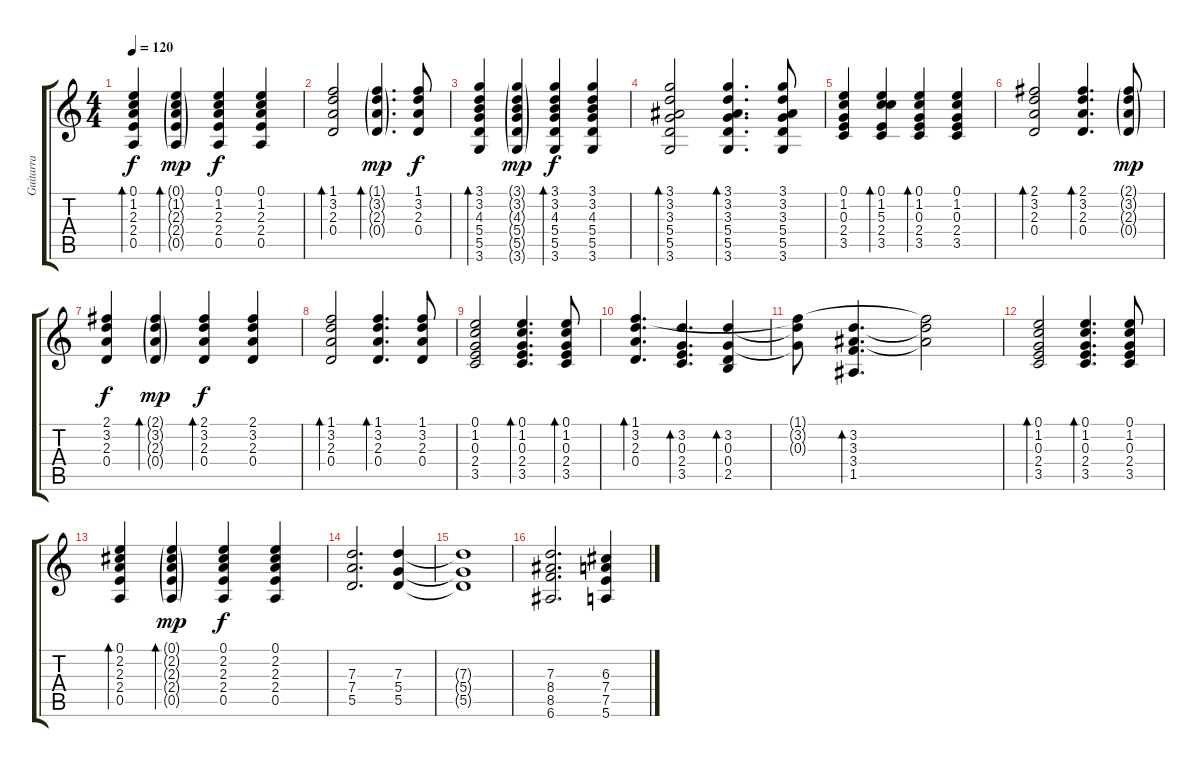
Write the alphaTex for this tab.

\track ("Guitarra" "Guitarra") {instrument acousticguitarsteel}
\staff {score tabs}
\tuning (E4 B3 G3 D3 A2 E2) {hide}
\ts (4 4)
\tempo 120
\clef g2
\ks c
(0.1 1.2 2.3 2.4 0.5).4{bd 60 dy f} (0.1{g} 1.2{g} 2.3{g} 2.4{g} 0.5{g}).4{bd 60 dy mp} (0.1 1.2 2.3 2.4 0.5).4{dy f} (0.1 1.2 2.3 2.4 0.5).4 |
(1.1 3.2 2.3 0.4).2{bd 60} (1.1{g} 3.2{g} 2.3{g} 0.4{g}).4{d bd 60 dy mp} (1.1 3.2 2.3 0.4).8{dy f} |
(3.1 3.2 4.3 5.4 5.5 3.6).4{bd 60} (3.1{g} 3.2{g} 4.3{g} 5.4{g} 5.5{g} 3.6{g}).4{dy mp} (3.1 3.2 4.3 5.4 5.5 3.6).4{bd 60 dy f} (3.1 3.2 4.3 5.4 5.5 3.6).4 |
(3.1 3.2 3.3 5.4 5.5 3.6).2{bd 60} (3.1 3.2 3.3 5.4 5.5 3.6).4{d bd 60} (3.1 3.2 3.3 5.4 5.5 3.6).8 |
(0.1 1.2 0.3 2.4 3.5).4 (0.1 1.2 5.3 2.4 3.5).4{bd 60} (0.1 1.2 0.3 2.4 3.5).4{bd 60} (0.1 1.2 0.3 2.4 3.5).4 |
(2.1 3.2 2.3 0.4).2{bd 60} (2.1 3.2 2.3 0.4).4{d bd 60} (2.1{g} 3.2{g} 2.3{g} 0.4{g}).8{dy mp} |
(2.1 3.2 2.3 0.4).4{dy f} (2.1{g} 3.2{g} 2.3{g} 0.4{g}).4{bd 60 dy mp} (2.1 3.2 2.3 0.4).4{bd 60 dy f} (2.1 3.2 2.3 0.4).4 |
(1.1 3.2 2.3 0.4).2{bd 60} (1.1 3.2 2.3 0.4).4{d bd 60} (1.1 3.2 2.3 0.4).8 |
(0.1 1.2 0.3 2.4 3.5).2 (0.1 1.2 0.3 2.4 3.5).4{d bd 60} (0.1 1.2 0.3 2.4 3.5).8{bd 60} |
(1.1 3.2 2.3 0.4).4{d bd 60} (3.2 0.3 2.4 3.5).4{d bd 60} (3.2 0.3 0.4 2.5).4{bd 60} |
(1.1{t} 3.2{t} 0.3{t}).8 (3.2 3.3 3.4 1.5).4{d bd 60} (1.1{t} 3.2{t} 3.3{t}).2 |
(0.1 1.2 0.3 2.4 3.5).2{bd 60} (0.1 1.2 0.3 2.4 3.5).4{d bd 60} (0.1 1.2 0.3 2.4 3.5).8 |
(0.1 2.2 2.3 2.4 0.5).4{bd 60} (0.1{g} 2.2{g} 2.3{g} 2.4{g} 0.5{g}).4{bd 60 dy mp} (0.1 2.2 2.3 2.4 0.5).4{dy f} (0.1 2.2 2.3 2.4 0.5).4 |
(7.3 7.4 5.5).2{d} (7.3 5.4 5.5).4 |
(7.3{t} 5.4{t} 5.5{t}).1 |
(7.3 8.4 8.5 6.6).2{d} (6.3 7.4 7.5 5.6).4
